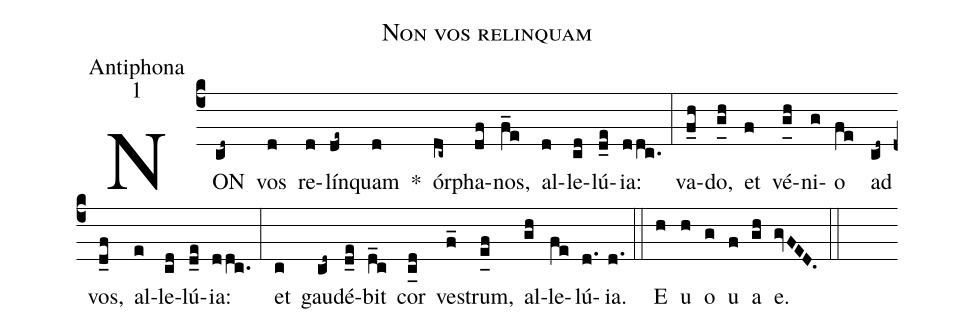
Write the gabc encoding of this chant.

name:Non vos relinquam;
office-part:Antiphona;
mode:1;
%%
(c4) NON(cd~) vos(d) re(d)lín(de~)quam(d) *() ór(dc~)pha(df)nos,(f_e) al(d)le(cd)lú(d_e){ia}:(ddc.) (:) va(f_h)do,(g_[uh:l]h) et(f) vé(g_[uh:l]h)ni(g)o(fe) ad(cd~) vos,(d_f) al(e)le(cd)lú(d_e){ia}:(ddc.) (:) et(c) gau(cd~)dé(d_e)bit(d_c) cor(c_[uh:l-0.5mm]d) ve(f_)strum,(e_[uh:l]f) al(gh)le(fe)lú(d.){ia}.(d.) (::) <eu>E(h) u(h) o(g) u(f) a(gh) e.</eu>(gvFED.) (::)
